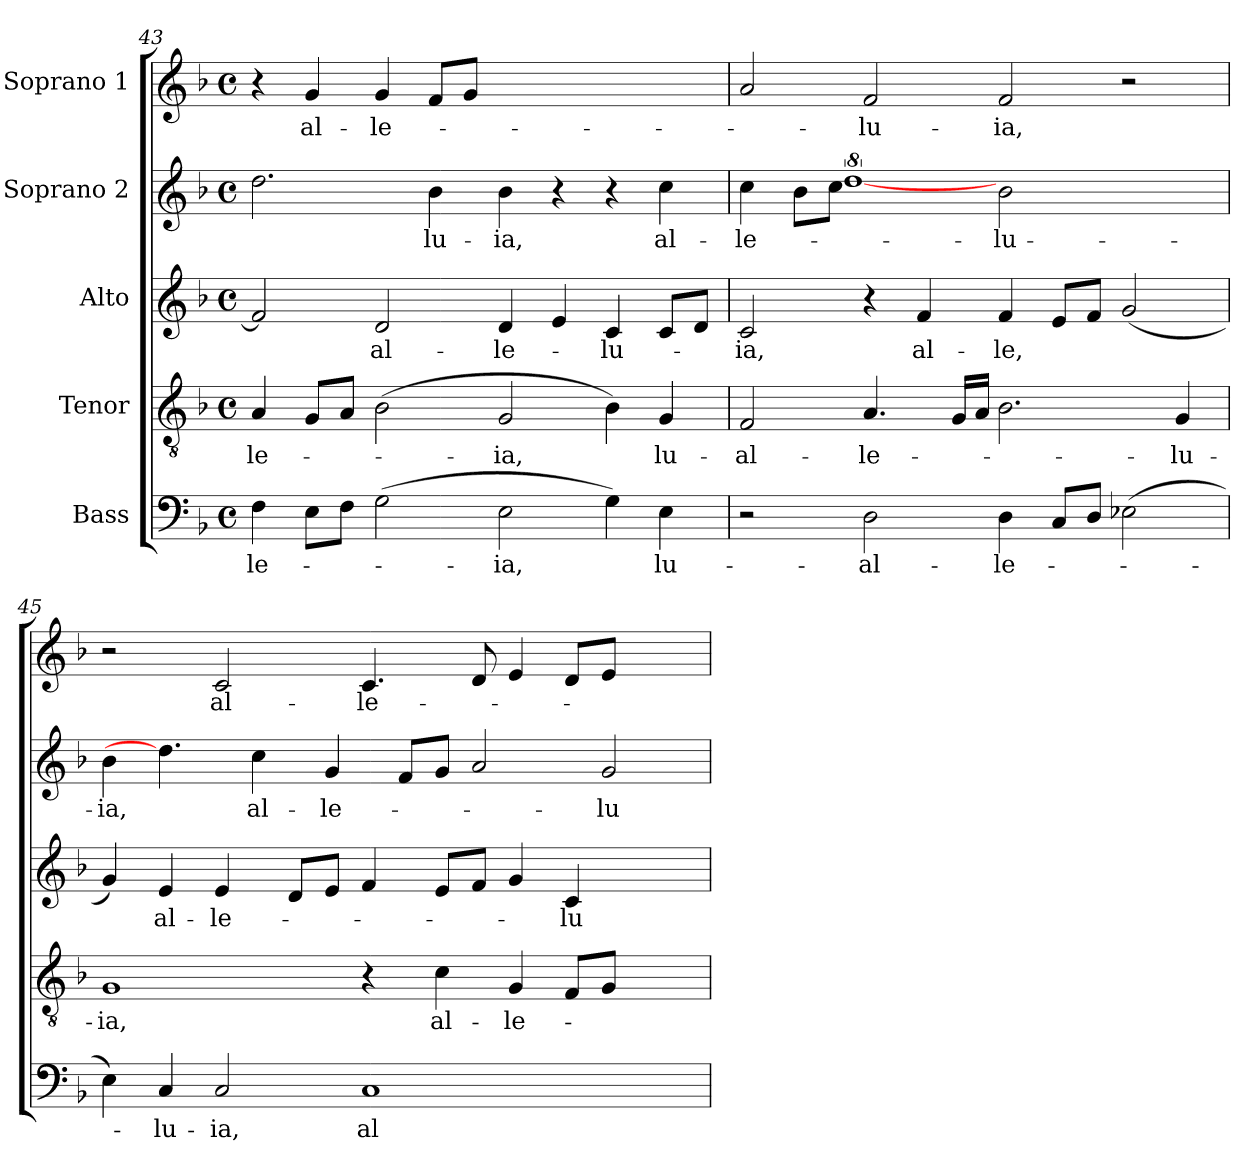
**kern	**text	**kern	**text	**kern	**text	**kern	**text	**kern	**text
*part5	*part5	*part4	*part4	*part3	*part3	*part2	*part2	*part1	*part1
*staff5	*staff5	*staff4	*staff4	*staff3	*staff3	*staff2	*staff2	*staff1	*staff1
*I"Bass	*	*I"Tenor	*	*I"Alto	*	*I"Soprano 2	*	*I"Soprano 1	*
*clefF4	*	*clefGv2	*	*clefG2	*	*clefG2	*	*clefG2	*
*k[b-]	*	*k[b-]	*	*k[b-]	*	*k[b-]	*	*k[b-]	*
*F:	*	*F:	*	*F:	*	*F:	*	*F:	*
*M4/4	*	*M4/4	*	*M4/4	*	*M4/4	*	*M4/4	*
*met(c)	*	*met(c)	*	*met(c)	*	*met(c)	*	*met(c)	*
=43	=43	=43	=43	=43	=43	=43	=43	=43	=43
!	!LO:LY:b:cj	!	!LO:LY:b:cj	!	!	!	!	!	!
4F\	-le-	4A/	-le-	2f/]	.	2.dd\	.	4r	.
!	!	!	!	!	!	!	!	!	!LO:LY:b:cj
8E\L	.	8G/L	.	.	.	.	.	4g/	al-
8F\J	.	8A/J	.	.	.	.	.	.	.
!	!	!	!	!	!LO:LY:b:cj	!	!	!	!LO:LY:b:cj
(>2G\	.	(>2B-\	.	2d/	al-	.	.	4g/	-le-
!	!	!	!	!	!	!	!LO:LY:b	!	!
.	.	.	.	.	.	4b-\	-lu-	8f/L	.
.	.	.	.	.	.	.	.	8g/J	.
!	!LO:LY:b:cj	!	!LO:LY:b:cj	!	!LO:LY:b:cj	!	!LO:LY:b:rj	!	!
2E\	-ia,	2G/	-ia,	4d/	-le-	4b-\	-ia,	1ryy	.
.	.	.	.	4e/	.	4r	.	.	.
!	!	!	!	!	!LO:LY:b:cj	!	!	!	!
4G\)	.	4B-\)	.	4c/	-lu-	4r	.	.	.
!	!LO:LY:b:cj	!	!LO:LY:b:cj	!	!	!	!LO:LY:b:cj	!	!
4E\	-lu-	4G/	-lu-	8c/L	.	4cc\	al-	.	.
.	.	.	.	8d/J	.	.	.	.	.
=44	=44	=44	=44	=44	=44	=44	=44	=44	=44
!	!	!	!LO:LY:b:cj	!	!LO:LY:b:cj	!	!LO:LY:b:cj	!	!
*	*	*	*	*	*	*^	*	*	*
2r	.	2F/	al-	2c/	-ia,	4cc\	4.ryy	-le-	2a/	.
.	.	.	.	.	.	8b-\L	.	.	.	.
.	.	.	.	.	.	8cc\J	[8%5dd	.	.	.
!	!LO:LY:b:cj	!	!LO:LY:b:cj	!	!	!	!	!	!	!LO:LY:b:cj
2D\	al-	4.A/	-le-	4r	.	2ryy	.	.	2f/	-lu-
!	!	!	!	!	!LO:LY:b:cj	!	!	!	!	!
.	.	.	.	4f/	al-	.	.	.	.	.
.	.	16G/L	.	.	.	.	.	.	.	.
.	.	16A/J	.	.	.	.	.	.	.	.
!	!LO:LY:b:cj	!	!	!	!LO:LY:b:cj	!	!	!LO:LY:b:cj	!	!LO:LY:b:cj
4D\	-le-	2.B-\	.	4f/	-le,	1ryy	2b-\	-lu-	2f/	-ia,
8C/L	.	.	.	8e/L	.	.	.	.	.	.
8D/J	.	.	.	8f/J	.	.	.	.	.	.
(>2E-X\	.	.	.	(<2g/	.	.	2ryy	.	2r	.
!	!	!	!LO:LY:b:cj	!	!	!	!	!	!	!
.	.	4G/	-lu-	.	.	.	.	.	.	.
*	*	*	*	*	*	*v	*v	*	*	*
=45	=45	=45	=45	=45	=45	=45	=45	=45	=45
!	!	!	!LO:LY:b:cj	!	!	!	!LO:LY:b:cj	!	!
4E\)	.	1G	-ia,	4g/)	.	4b-\	-ia,	2r	.
!	!LO:LY:b	!	!	!	!LO:LY:b:cj	!	!	!	!
4C/	-lu-	.	.	4e/	al-	4.dd]	.	.	.
!	!LO:LY:b:rj	!	!	!	!LO:LY:b:cj	!	!	!	!LO:LY:b:cj
2C/	-ia,	.	.	4e/	-le-	.	.	2c/	al-
!	!	!	!	!	!	!	!LO:LY:b:cj	!	!
.	.	.	.	.	.	4cc\	al-	.	.
.	.	.	.	8d/L	.	.	.	.	.
!	!	!	!	!	!	!	!LO:LY:b:cj	!	!
.	.	.	.	8e/J	.	4g/	-le-	.	.
!	!LO:LY:b:cj	!	!	!	!	!	!	!	!LO:LY:b:cj
1C	al-	4r	.	4f/	.	.	.	4.c/	-le-
.	.	.	.	.	.	8f/L	.	.	.
!	!	!	!LO:LY:b:cj	!	!	!	!	!	!
.	.	4c\	al-	8e/L	.	8g/J	.	.	.
.	.	.	.	8f/J	.	2a/	.	8d/	.
!	!	!	!LO:LY:b:cj	!	!	!	!	!	!
.	.	4G/	-le-	4g/	.	.	.	4e/	.
!	!	!	!	!	!LO:LY:b:cj	!	!	!	!
.	.	8F/L	.	4c/	-lu-	.	.	8d/L	.
!	!	!	!	!	!	!	!LO:LY:b:cj	!	!
.	.	8G/J	.	.	.	2g/	-lu-	8e/J	.
4.ryy	.	4.ryy	.	4.ryy	.	.	.	4.ryy	.
=	=	=	=	=	=	=	=	=	=
*-	*-	*-	*-	*-	*-	*-	*-	*-	*-
